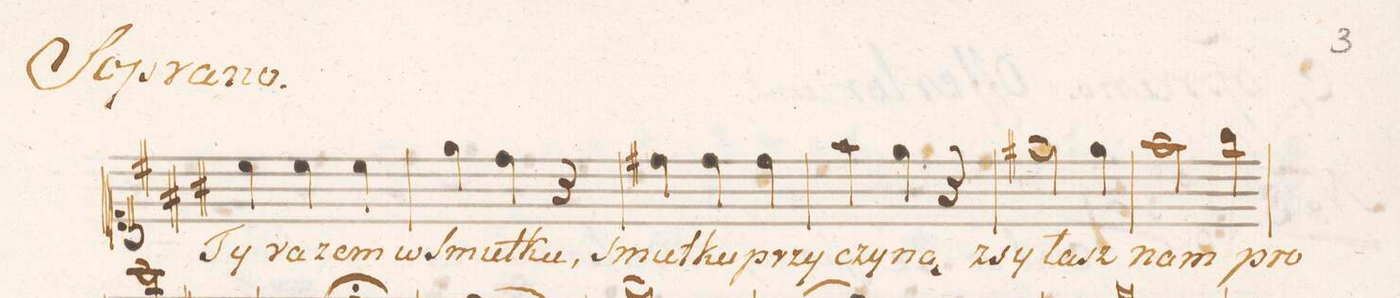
**kern	**text
*I"Soprano.	*
*clefC1	*
*k[f#c#g#]	*
*M3/4	*
4cc#\	Ty
4cc#\	ra-
4cc#\	-zem
=62	=62
4ee\	w_ſmu-
4dd\	-tku,
4r	.
=63	=63
4dd#X\	ſmu-
4dd#\	-tku
4dd#\	przy-
=64	=64
4ff#\	-czy-
4ee\	-ną
4r	.
=65	=65
2ee#X\	zsy-
4ee#\	-łasz
=66	=66
2ff#\	nam
4gg#\	pro-
=67	=67
*-	*-
